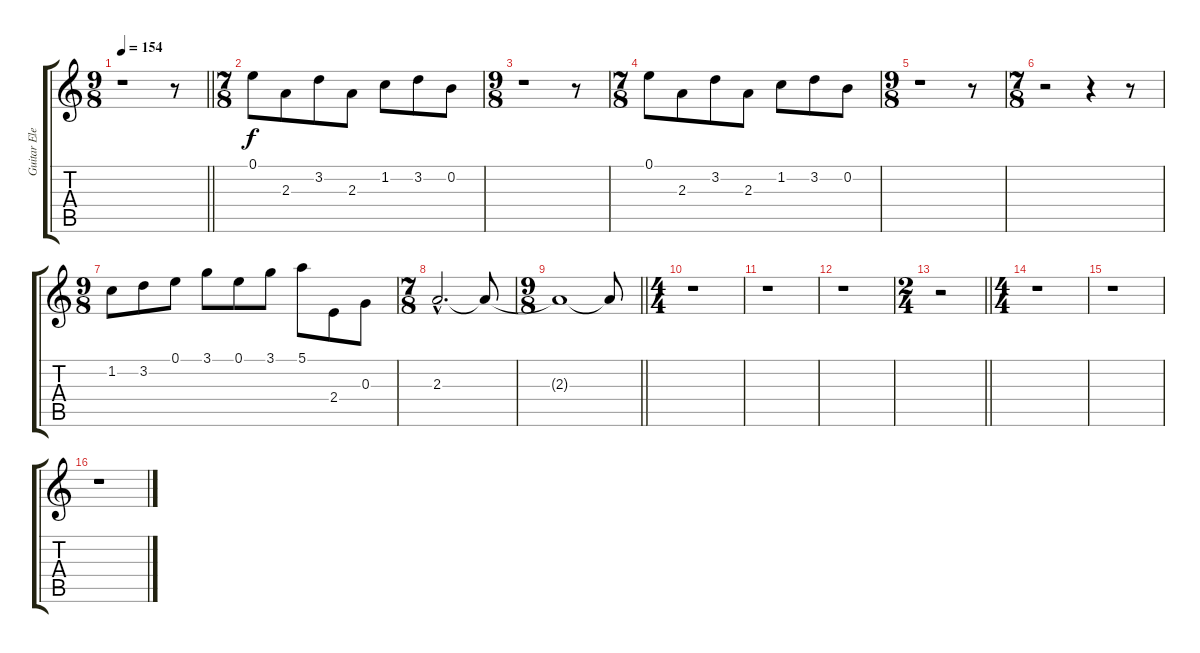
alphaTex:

\track ("Guitar Elec. 3" "Guitar Ele") {instrument overdrivenguitar}
\staff {score tabs}
\tuning (E4 B3 G3 D3 A2 E2) {hide}
\ts (9 8)
\tempo 154
\clef g2
\barLineRight lightlight
\ks c
r.1{dy f} r.8 |
\ts (7 8)
0.1.8 2.3.8 3.2.8 2.3.8 1.2.8 3.2.8 0.2.8 |
\ts (9 8)
r.1 r.8 |
\ts (7 8)
0.1.8 2.3.8 3.2.8 2.3.8 1.2.8 3.2.8 0.2.8 |
\ts (9 8)
r.1 r.8 |
\ts (7 8)
r.2 r.4 r.8 |
\ts (9 8)
1.2.8 3.2.8 0.1.8 3.1.8 0.1.8 3.1.8 5.1.8 2.4.8 0.3.8 |
\ts (7 8)
2.3{hac}.2{d} 2.3{t}.8 |
\ts (9 8)
\barLineRight lightlight
2.3{t}.1 2.3{t}.8 |
\ts (4 4)
r.1 |
r.1 |
r.1 |
\ts (2 4)
\barLineRight lightlight
r.2 |
\ts (4 4)
r.1 |
r.1 |
r.1
